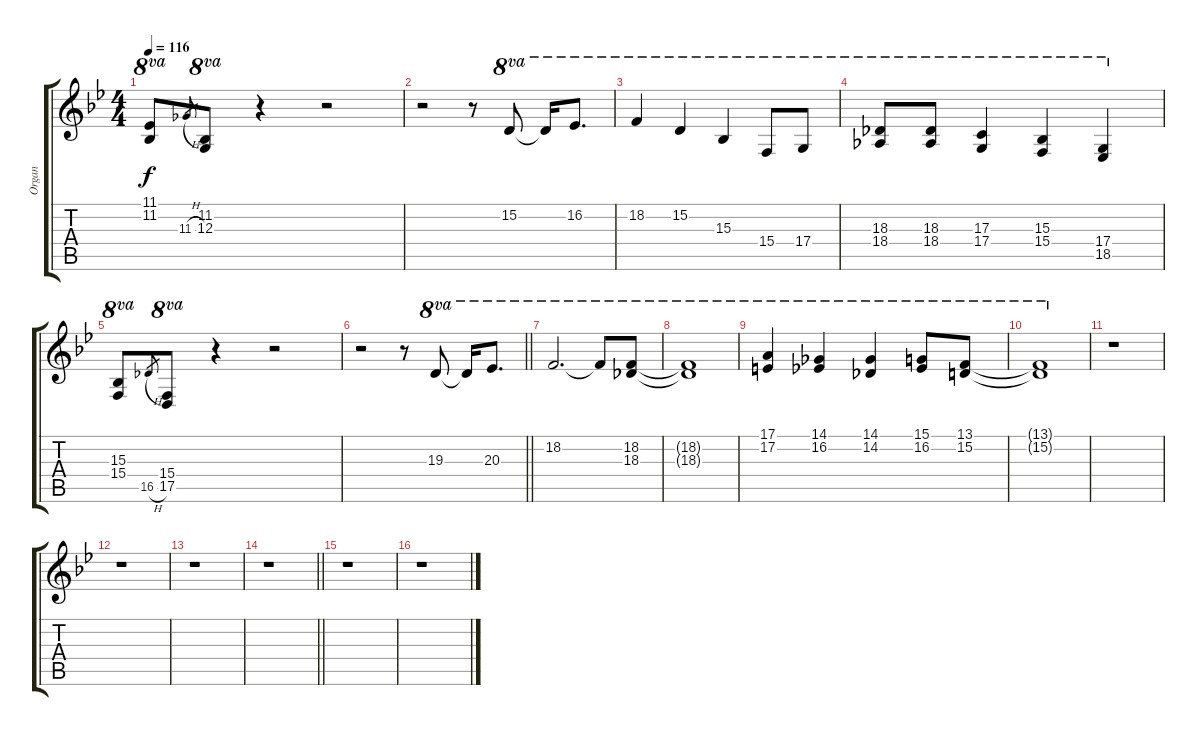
\track ("Organ" "Organ") {instrument rockorgan}
\staff {score tabs}
\tuning (E4 B3 G3 D3 A2 E2) {hide}
\ts (4 4)
\tempo 116
\clef g2
\ks bb
(11.1 11.2).8{ot 8va dy f} 11.3{h}.8{gr} (11.2 12.3).8{ot 8va} r.4 r.2 |
r.2 r.8 15.2.8{ot 8va} 15.2{t}.16{ot 8va} 16.2.8{d ot 8va} |
18.2.4{ot 8va} 15.2.4{ot 8va} 15.3.4{ot 8va} 15.4.8{ot 8va} 17.4.8{ot 8va} |
(18.3 18.4).8{ot 8va} (18.3 18.4).8{ot 8va} (17.3 17.4).4{ot 8va} (15.3 15.4).4{ot 8va} (17.4 18.5).4{ot 8va} |
(15.3 15.4).8{ot 8va} 16.5{h}.8{gr} (15.4 17.5).8{ot 8va} r.4 r.2 |
\barLineRight lightlight
r.2 r.8 19.3.8{ot 8va} 19.3{t}.16{ot 8va} 20.3.8{d ot 8va} |
\section ("" " ")
18.2.2{d ot 8va} 18.2{t}.8{ot 8va} (18.2 18.3).8{ot 8va} |
(18.2{t} 18.3{t}).1{ot 8va} |
(17.1 17.2).4{ot 8va} (14.1 16.2).4{ot 8va} (14.1 14.2).4{ot 8va} (15.1 16.2).8{ot 8va} (13.1 15.2).8{ot 8va} |
(13.1{t} 15.2{t}).1{ot 8va} |
r.1 |
r.1 |
r.1 |
\barLineRight lightlight
r.1 |
\section ("" " ")
r.1 |
r.1
